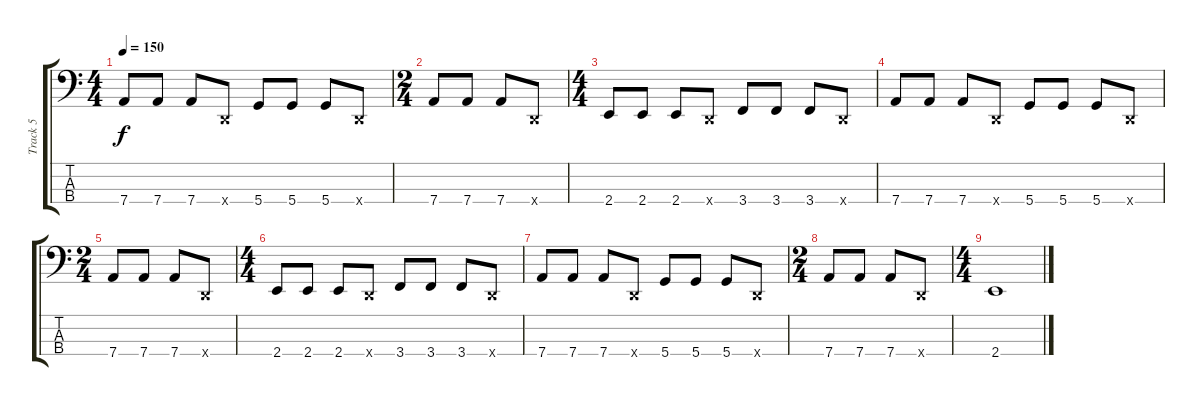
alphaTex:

\track ("Track 5" "Track 5") {instrument electricbasspick}
\staff {score tabs}
\tuning (G2 D2 A1 D1) {hide}
\ts (4 4)
\tempo 150
\clef f4
\ks c
7.4.8{dy f} 7.4.8 7.4.8 0.4{x}.8 5.4.8 5.4.8 5.4.8 0.4{x}.8 |
\ts (2 4)
7.4.8 7.4.8 7.4.8 0.4{x}.8 |
\ts (4 4)
2.4.8 2.4.8 2.4.8 0.4{x}.8 3.4.8 3.4.8 3.4.8 0.4{x}.8 |
7.4.8 7.4.8 7.4.8 0.4{x}.8 5.4.8 5.4.8 5.4.8 0.4{x}.8 |
\ts (2 4)
7.4.8 7.4.8 7.4.8 0.4{x}.8 |
\ts (4 4)
2.4.8 2.4.8 2.4.8 0.4{x}.8 3.4.8 3.4.8 3.4.8 0.4{x}.8 |
7.4.8 7.4.8 7.4.8 0.4{x}.8 5.4.8 5.4.8 5.4.8 0.4{x}.8 |
\ts (2 4)
7.4.8 7.4.8 7.4.8 0.4{x}.8 |
\ts (4 4)
2.4.1
